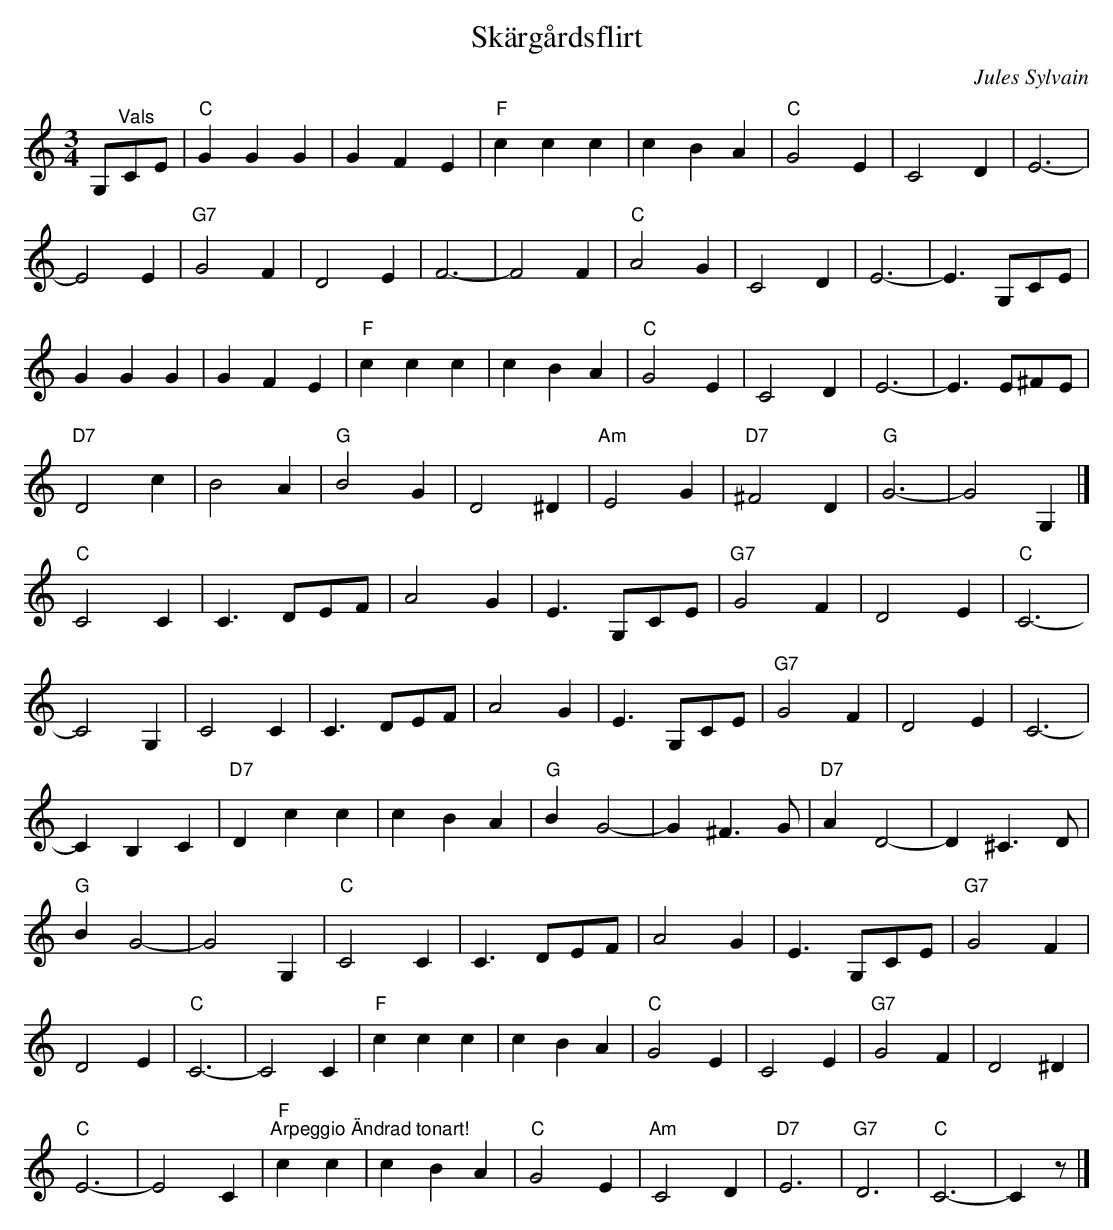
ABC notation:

X:1
T:Skärgårdsflirt
C:Jules Sylvain
L:1/4
M:3/4
K:C
G,/"^Vals"C/E/ |"C" G G G | G F E |"F" c c c | c B A |"C" G2 E | C2 D | E3- |
E2 E | "G7" G2 F | D2 E | F3- | F2 F |"C" A2 G | C2 D | E3- | E3/2 G,/C/E/ |
G G G | G F E |"F" c c c | c B A |"C" G2 E | C2 D | E3- | E3/2 E/^F/E/ |
"D7" D2 c | B2 A |"G" B2 G | D2 ^D |"Am" E2 G | "D7" ^F2 D |"G" G3- | G2 G, |]
"C" C2 C | C3/2 D/E/F/ | A2 G | E3/2 G,/C/E/ |"G7" G2 F | D2 E | "C" C3- |
C2 G, | C2 C | C3/2 D/E/F/ | A2 G | E3/2 G,/C/E/ |"G7" G2 F | D2 E | C3- |
C B, C | "D7" D c c | c B A |"G" B G2- | G ^F3/2 G/ |"D7" A D2- | D ^C3/2 D/ |
"G" B G2- | G2 G, | "C" C2 C | C3/2 D/E/F/ | A2 G | E3/2 G,/C/E/ |"G7" G2 F |
D2 E |"C" C3- | C2 C |"F" c c c | c B A |"C" G2 E | C2 E |"G7" G2 F | D2 ^D |
"C" E3- | E2 C |"F" "^Arpeggio Ändrad tonart!"c c | c B A |"C" G2 E |"Am" C2 D |"D7" E3 |"G7" D3 |"C" C3- | C z/ |]
